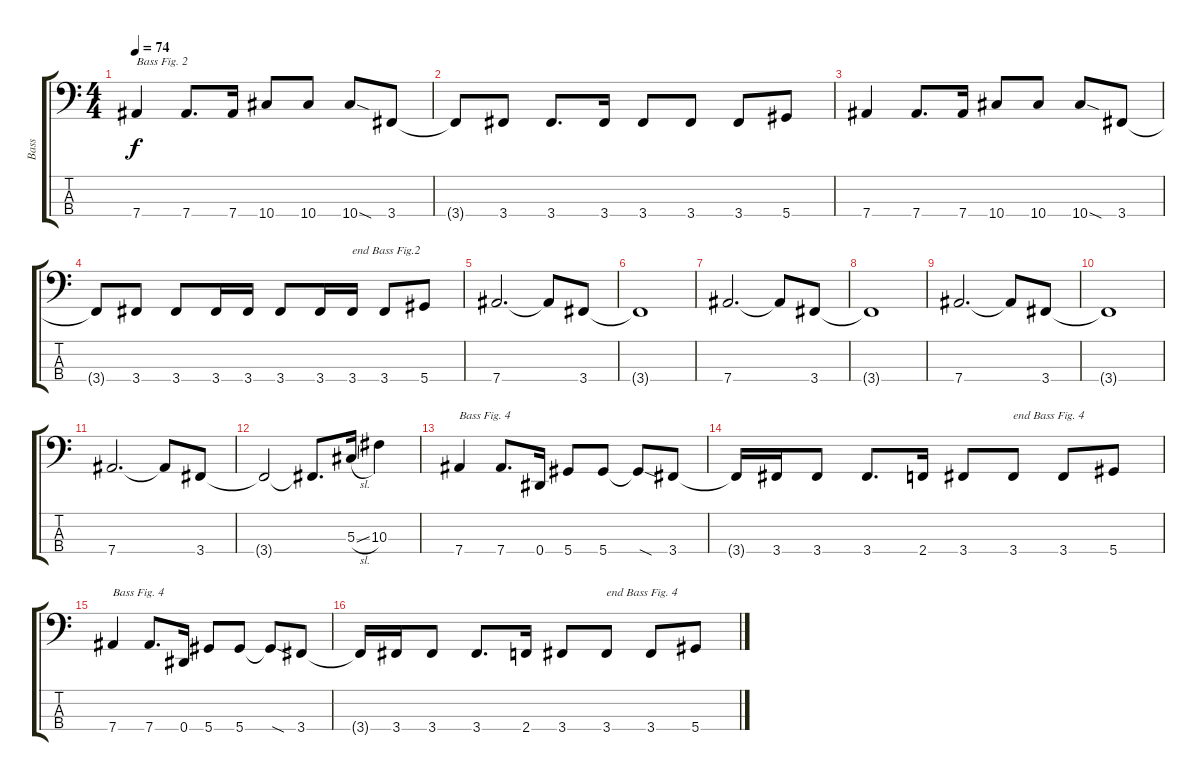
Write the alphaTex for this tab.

\track ("Bass" "Bass") {instrument electricbassfinger}
\staff {score tabs}
\tuning (Gb2 Db2 Ab1 Eb1) {hide}
\ts (4 4)
\tempo 74
\clef f4
\ks c
7.4.4{txt "Bass Fig. 2" dy f} 7.4.8{d} 7.4.16 10.4.8 10.4.8 10.4{sod}.8 3.4.8 |
3.4{t}.8 3.4.8 3.4.8{d} 3.4.16 3.4.8 3.4.8 3.4.8 5.4.8 |
7.4.4 7.4.8{d} 7.4.16 10.4.8 10.4.8 10.4{sod}.8 3.4.8 |
3.4{t}.8 3.4.8 3.4.8 3.4.16 3.4.16 3.4.8 3.4.16 3.4.16{txt "end Bass Fig.2"} 3.4.8 5.4.8 |
7.4.2{d} 7.4{t}.8 3.4.8 |
3.4{t}.1 |
7.4.2{d} 7.4{t}.8 3.4.8 |
3.4{t}.1 |
7.4.2{d} 7.4{t}.8 3.4.8 |
3.4{t}.1 |
7.4.2{d} 7.4{t}.8 3.4.8 |
3.4{t}.2 3.4{t}.8{d} 5.3{sl}.16 10.3.4 |
7.4.4{txt "Bass Fig. 4"} 7.4.8{d} 0.4.16 5.4.8 5.4.8 5.4{sod t}.8 3.4.8 |
3.4{t}.16 3.4.16 3.4.8 3.4.8{d} 2.4.16 3.4.8 3.4.8{txt "end Bass Fig. 4"} 3.4.8 5.4.8 |
7.4.4{txt "Bass Fig. 4"} 7.4.8{d} 0.4.16 5.4.8 5.4.8 5.4{sod t}.8 3.4.8 |
3.4{t}.16 3.4.16 3.4.8 3.4.8{d} 2.4.16 3.4.8 3.4.8{txt "end Bass Fig. 4"} 3.4.8 5.4.8
